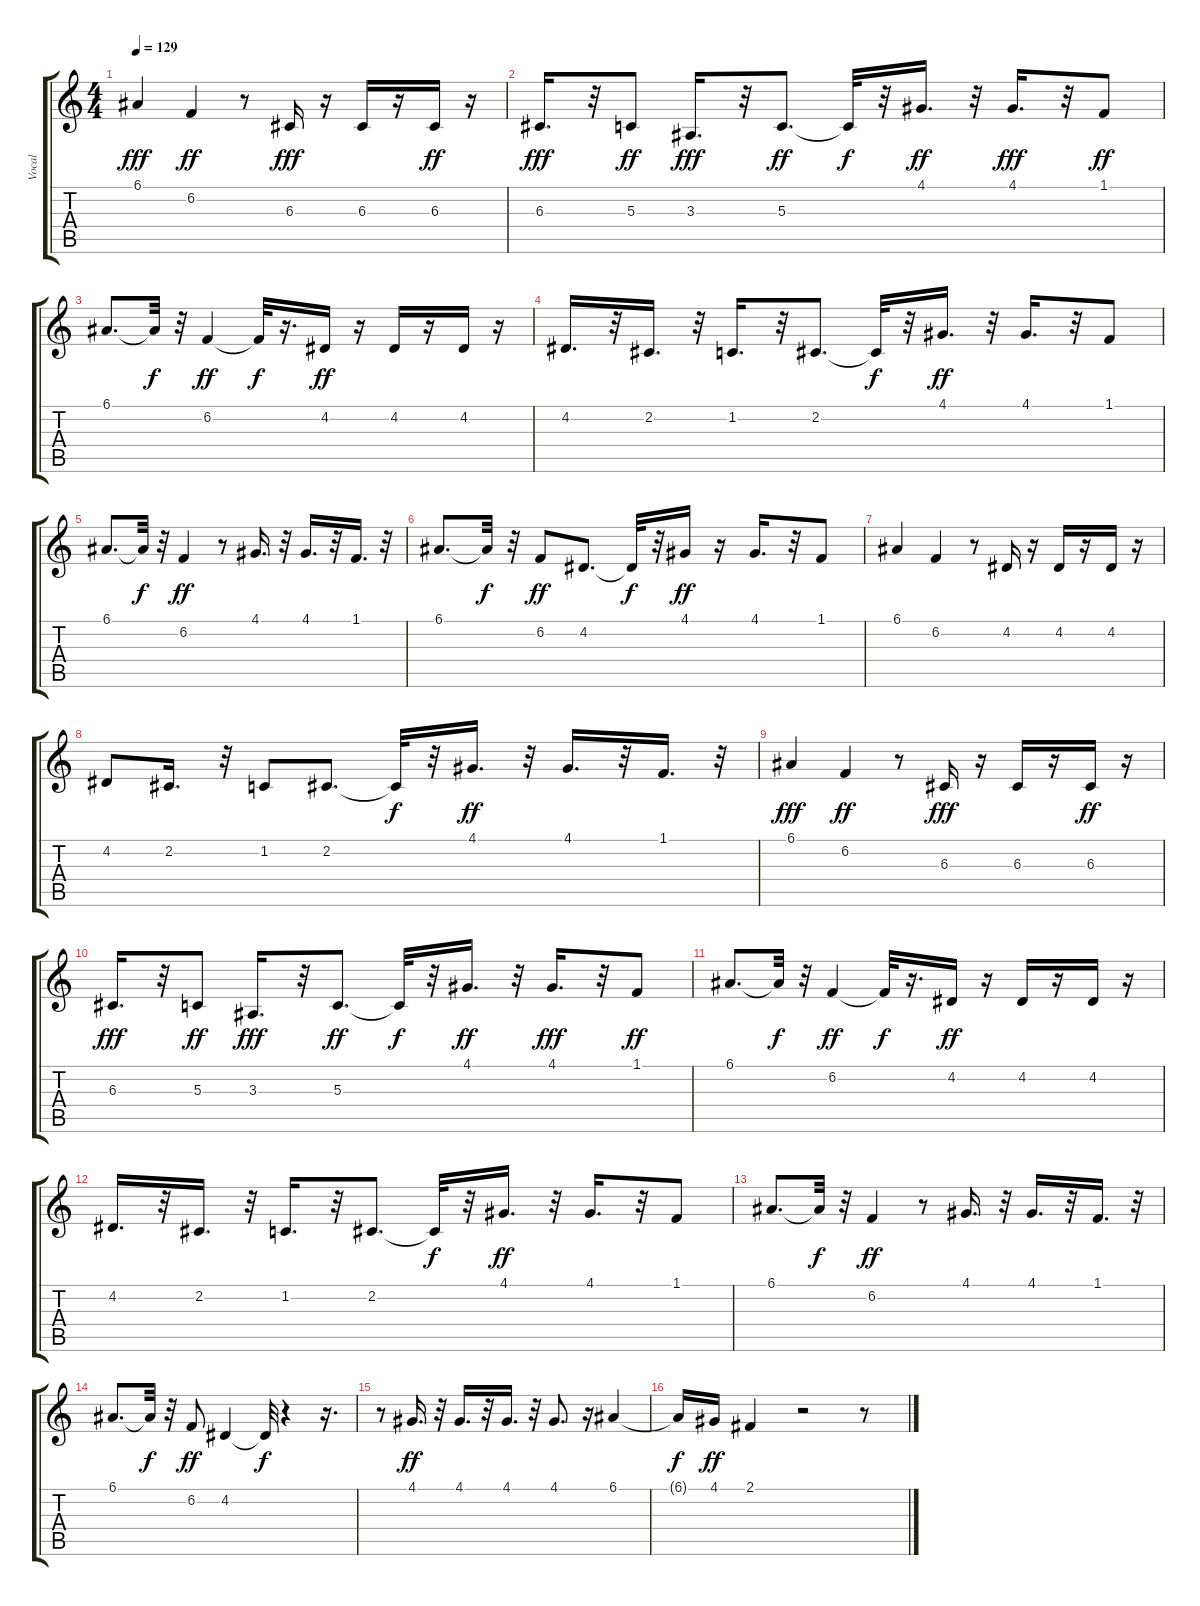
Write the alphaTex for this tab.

\track ("Vocal     " "Vocal     ") {instrument trombone}
\staff {score tabs}
\tuning (E4 B3 G3 D3 A2 E2) {hide}
\ts (4 4)
\tempo 129
\clef g2
\ks c
6.1.4{dy fff} 6.2.4{dy ff} r.8 6.3.16{dy fff} r.16 6.3.16 r.16 6.3.16{dy ff} r.16 |
6.3.16{d dy fff} r.32 5.3.8{dy ff} 3.3.16{d dy fff} r.32 5.3.8{d dy ff} 5.3{t}.32{dy f} r.32 4.1.16{d dy ff} r.32 4.1.16{d dy fff} r.32 1.1.8{dy ff} |
6.1.8{d} 6.1{t}.32{dy f} r.32 6.2.4{dy ff} 6.2{t}.32{dy f} r.16{d} 4.2.16{dy ff} r.16 4.2.16 r.16 4.2.16 r.16 |
4.2.16{d} r.32 2.2.16{d} r.32 1.2.16{d} r.32 2.2.8{d} 2.2{t}.32{dy f} r.32 4.1.16{d dy ff} r.32 4.1.16{d} r.32 1.1.8 |
6.1.8{d} 6.1{t}.32{dy f} r.32 6.2.4{dy ff} r.8 4.1.16{d} r.32 4.1.16{d} r.32 1.1.16{d} r.32 |
6.1.8{d} 6.1{t}.32{dy f} r.32 6.2.8{dy ff} 4.2.8{d} 4.2{t}.32{dy f} r.32 4.1.16{dy ff} r.16 4.1.16{d} r.32 1.1.8 |
6.1.4 6.2.4 r.8 4.2.16 r.16 4.2.16 r.16 4.2.16 r.16 |
4.2.8 2.2.16{d} r.32 1.2.8 2.2.8{d} 2.2{t}.32{dy f} r.32 4.1.16{d dy ff} r.32 4.1.16{d} r.32 1.1.16{d} r.32 |
6.1.4{dy fff} 6.2.4{dy ff} r.8 6.3.16{dy fff} r.16 6.3.16 r.16 6.3.16{dy ff} r.16 |
6.3.16{d dy fff} r.32 5.3.8{dy ff} 3.3.16{d dy fff} r.32 5.3.8{d dy ff} 5.3{t}.32{dy f} r.32 4.1.16{d dy ff} r.32 4.1.16{d dy fff} r.32 1.1.8{dy ff} |
6.1.8{d} 6.1{t}.32{dy f} r.32 6.2.4{dy ff} 6.2{t}.32{dy f} r.16{d} 4.2.16{dy ff} r.16 4.2.16 r.16 4.2.16 r.16 |
4.2.16{d} r.32 2.2.16{d} r.32 1.2.16{d} r.32 2.2.8{d} 2.2{t}.32{dy f} r.32 4.1.16{d dy ff} r.32 4.1.16{d} r.32 1.1.8 |
6.1.8{d} 6.1{t}.32{dy f} r.32 6.2.4{dy ff} r.8 4.1.16{d} r.32 4.1.16{d} r.32 1.1.16{d} r.32 |
6.1.8{d} 6.1{t}.32{dy f} r.32 6.2.8{dy ff} 4.2.4 4.2{t}.32{dy f} r.4 r.16{d} |
r.8 4.1.16{d dy ff} r.32 4.1.16{d} r.32 4.1.16{d} r.32 4.1.8{d} r.16 6.1.4 |
6.1{t}.16{dy f} 4.1.16{dy ff} 2.1.4 r.2 r.8
